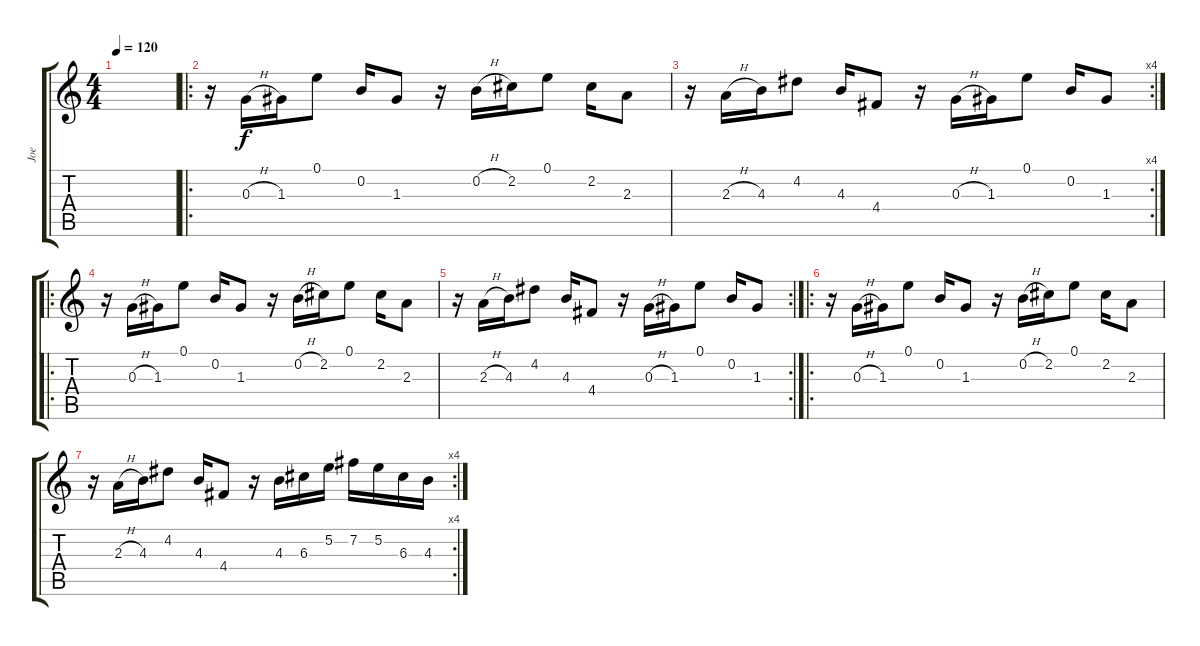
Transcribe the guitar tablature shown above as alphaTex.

\track ("Joe" "Joe") {instrument electricguitarclean}
\staff {score tabs}
\tuning (E4 B3 G3 D3 A2 E2) {hide}
\ts (4 4)
\tempo 120
\clef g2
\ks c
|
\ro
r.16 0.3{h}.16 1.3.16 0.1.8 0.2.16 1.3.8 r.16 0.2{h}.16 2.2.16 0.1.8 2.2.16 2.3.8 |
\rc 4
r.16 2.3{h}.16 4.3.16 4.2.8 4.3.16 4.4.8 r.16 0.3{h}.16 1.3.16 0.1.8 0.2.16 1.3.8 |
\ro
r.16 0.3{h}.16 1.3.16 0.1.8 0.2.16 1.3.8 r.16 0.2{h}.16 2.2.16 0.1.8 2.2.16 2.3.8 |
\rc 2
r.16 2.3{h}.16 4.3.16 4.2.8 4.3.16 4.4.8 r.16 0.3{h}.16 1.3.16 0.1.8 0.2.16 1.3.8 |
\ro
r.16 0.3{h}.16 1.3.16 0.1.8 0.2.16 1.3.8 r.16 0.2{h}.16 2.2.16 0.1.8 2.2.16 2.3.8 |
\rc 4
r.16 2.3{h}.16 4.3.16 4.2.8 4.3.16 4.4.8 r.16 4.3.16 6.3.16 5.2.16 7.2.16 5.2.16 6.3.16 4.3.16
